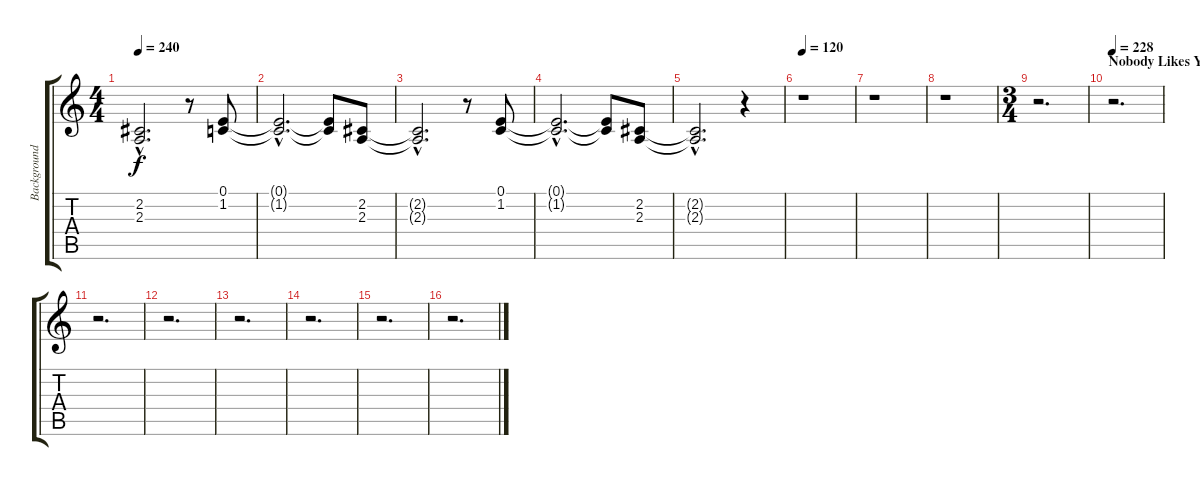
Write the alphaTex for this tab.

\track ("Background Vocals" "Background") {instrument voiceoohs}
\staff {score tabs}
\tuning (E4 B3 G3 D3 A2 E2) {hide}
\ts (4 4)
\tempo 240
\clef g2
\ks c
(2.2{hac t} 2.3{hac t}).2{d dy f} r.8 (0.1 1.2).8 |
(0.1{hac t} 1.2{hac t}).2{d} (0.1{t} 1.2{t}).8 (2.2 2.3).8 |
(2.2{hac t} 2.3{hac t}).2{d} r.8 (0.1 1.2).8 |
(0.1{hac t} 1.2{hac t}).2{d} (0.1{t} 1.2{t}).8 (2.2 2.3).8 |
(2.2{hac t} 2.3{hac t}).2{d} r.4 |
\tempo 120
r.1 |
r.1 |
r.1 |
\ts (3 4)
r.2{d} |
\section ("" "Nobody Likes You")
\tempo 228
r.2{d} |
r.2{d} |
r.2{d} |
r.2{d} |
r.2{d} |
r.2{d} |
r.2{d}
